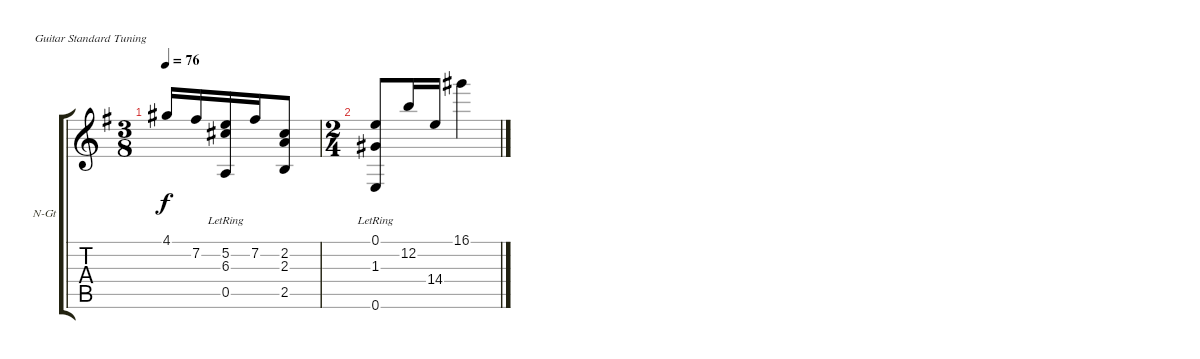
\bracketExtendMode groupsimilarinstruments
\firstSystemTrackNameOrientation horizontal
\otherSystemsTrackNameOrientation horizontal
\track ("govia" "N-Gt") {instrument acousticguitarnylon}
\staff {score tabs}
\tuning (E4 B3 G3 D3 A2 E2)
\ts (3 8)
\tempo 76
\clef g2
\ks eminor
4.1.16{dy f} 7.2.16 (5.2 6.3 0.5{lr}).16 7.2.16 (2.2 2.3 2.5).8 |
\ts (2 4)
(0.1 1.3 0.6{lr}).8 12.2.16 14.4.16 16.1.4
